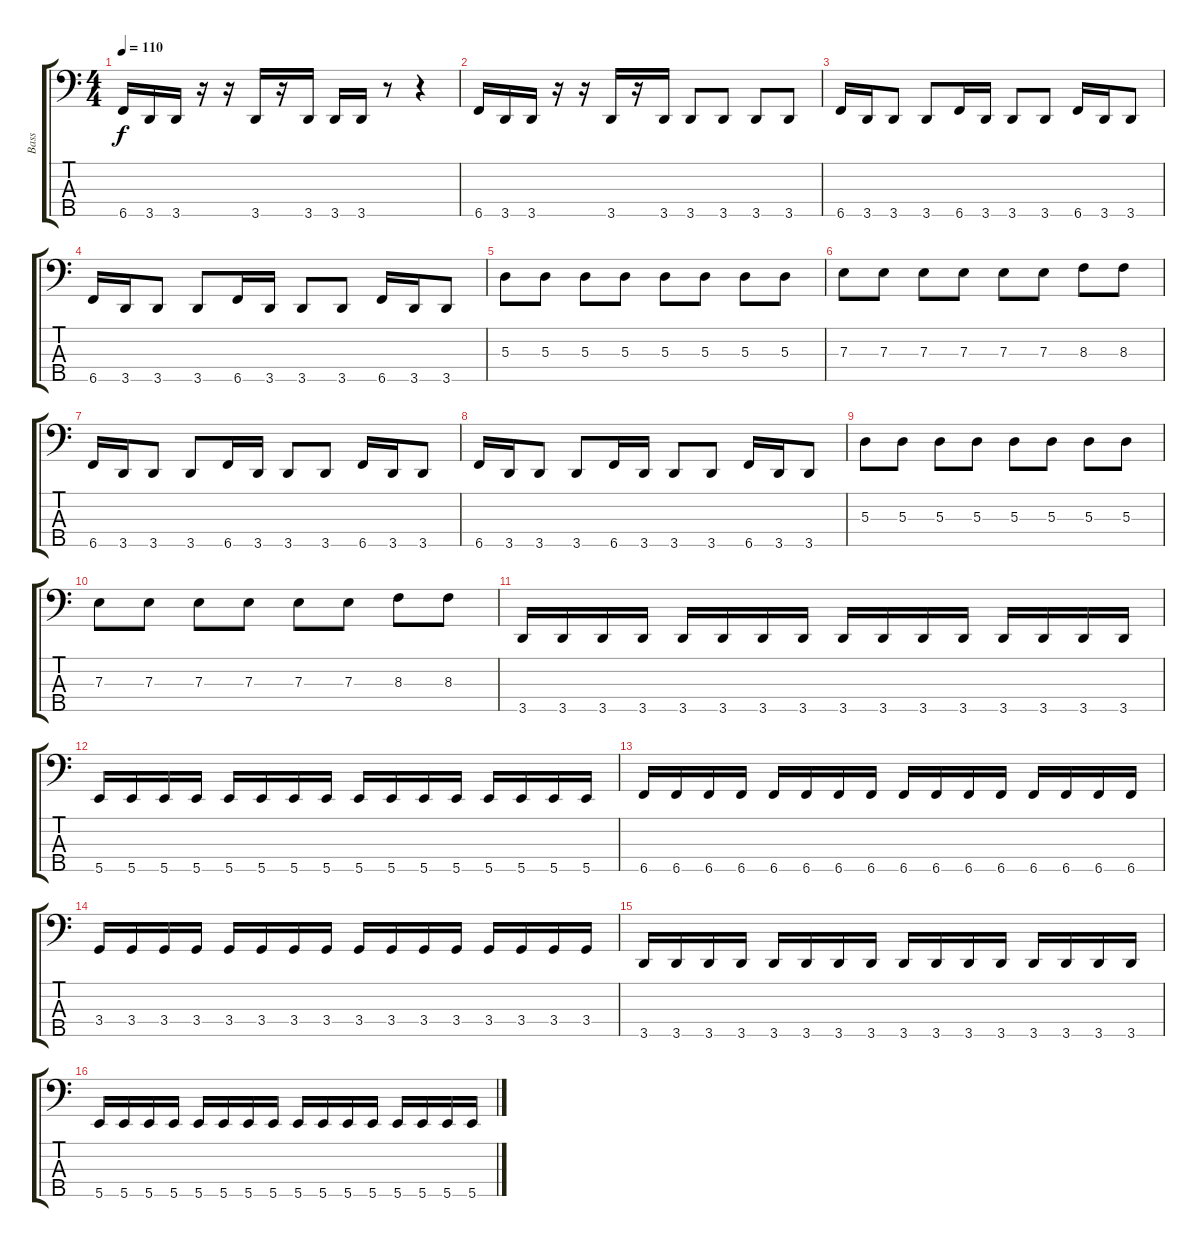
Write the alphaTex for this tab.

\track ("Bass" "Bass") {instrument electricbasspick}
\staff {score tabs}
\tuning (G2 D2 A1 E1 B0) {hide}
\ts (4 4)
\tempo 110
\clef f4
\ks c
6.5.16{dy f} 3.5.16 3.5.16 r.16 r.16 3.5.16 r.16 3.5.16 3.5.16 3.5.16 r.8 r.4 |
6.5.16 3.5.16 3.5.16 r.16 r.16 3.5.16 r.16 3.5.16 3.5.8 3.5.8 3.5.8 3.5.8 |
6.5.16 3.5.16 3.5.8 3.5.8 6.5.16 3.5.16 3.5.8 3.5.8 6.5.16 3.5.16 3.5.8 |
6.5.16 3.5.16 3.5.8 3.5.8 6.5.16 3.5.16 3.5.8 3.5.8 6.5.16 3.5.16 3.5.8 |
5.3.8 5.3.8 5.3.8 5.3.8 5.3.8 5.3.8 5.3.8 5.3.8 |
7.3.8 7.3.8 7.3.8 7.3.8 7.3.8 7.3.8 8.3.8 8.3.8 |
6.5.16 3.5.16 3.5.8 3.5.8 6.5.16 3.5.16 3.5.8 3.5.8 6.5.16 3.5.16 3.5.8 |
6.5.16 3.5.16 3.5.8 3.5.8 6.5.16 3.5.16 3.5.8 3.5.8 6.5.16 3.5.16 3.5.8 |
5.3.8 5.3.8 5.3.8 5.3.8 5.3.8 5.3.8 5.3.8 5.3.8 |
7.3.8 7.3.8 7.3.8 7.3.8 7.3.8 7.3.8 8.3.8 8.3.8 |
3.5.16 3.5.16 3.5.16 3.5.16 3.5.16 3.5.16 3.5.16 3.5.16 3.5.16 3.5.16 3.5.16 3.5.16 3.5.16 3.5.16 3.5.16 3.5.16 |
5.5.16 5.5.16 5.5.16 5.5.16 5.5.16 5.5.16 5.5.16 5.5.16 5.5.16 5.5.16 5.5.16 5.5.16 5.5.16 5.5.16 5.5.16 5.5.16 |
6.5.16 6.5.16 6.5.16 6.5.16 6.5.16 6.5.16 6.5.16 6.5.16 6.5.16 6.5.16 6.5.16 6.5.16 6.5.16 6.5.16 6.5.16 6.5.16 |
3.4.16 3.4.16 3.4.16 3.4.16 3.4.16 3.4.16 3.4.16 3.4.16 3.4.16 3.4.16 3.4.16 3.4.16 3.4.16 3.4.16 3.4.16 3.4.16 |
3.5.16 3.5.16 3.5.16 3.5.16 3.5.16 3.5.16 3.5.16 3.5.16 3.5.16 3.5.16 3.5.16 3.5.16 3.5.16 3.5.16 3.5.16 3.5.16 |
5.5.16 5.5.16 5.5.16 5.5.16 5.5.16 5.5.16 5.5.16 5.5.16 5.5.16 5.5.16 5.5.16 5.5.16 5.5.16 5.5.16 5.5.16 5.5.16
